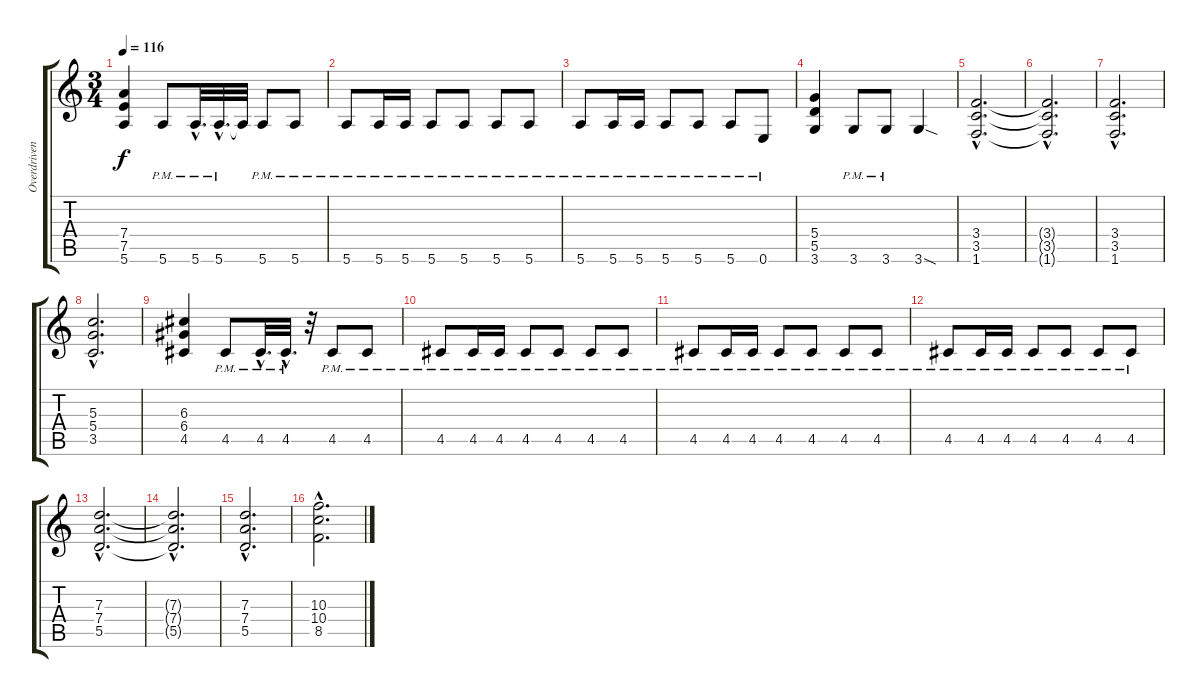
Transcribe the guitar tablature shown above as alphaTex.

\track ("Overdriven Guitar I" "Overdriven") {instrument overdrivenguitar}
\staff {score tabs}
\tuning (E4 B3 G3 D3 A2 E2) {hide}
\ts (3 4)
\tempo 116
\clef g2
\ks c
(7.4 7.5 5.6).4{dy f balance 8} 5.6{pm}.8 5.6{hac pm}.32{d} 5.6{hac pm}.32{d} 5.6{t}.32 5.6{pm}.8 5.6{pm}.8 |
5.6{pm}.8 5.6{pm}.16 5.6{pm}.16 5.6{pm}.8 5.6{pm}.8 5.6{pm}.8 5.6{pm}.8 |
5.6{pm}.8 5.6{pm}.16 5.6{pm}.16 5.6{pm}.8 5.6{pm}.8 5.6{pm}.8 0.6{pm}.8 |
(5.4 5.5 3.6).4 3.6{pm}.8 3.6{pm}.8 3.6{sod}.4 |
(3.4{hac} 3.5{hac} 1.6{hac}).2{d balance 8} |
(3.4{hac t} 3.5{hac t} 1.6{hac t}).2{d} |
(3.4{hac} 3.5{hac} 1.6{hac}).2{d} |
(5.3{hac} 5.4{hac} 3.5{hac}).2{d} |
(6.3 6.4 4.5).4{balance 8} 4.5{pm}.8 4.5{hac pm}.32{d} 4.5{hac pm}.32{d} r.32 4.5{pm}.8 4.5{pm}.8 |
4.5{pm}.8 4.5{pm}.16 4.5{pm}.16 4.5{pm}.8 4.5{pm}.8 4.5{pm}.8 4.5{pm}.8 |
4.5{pm}.8 4.5{pm}.16 4.5{pm}.16 4.5{pm}.8 4.5{pm}.8 4.5{pm}.8 4.5{pm}.8 |
4.5{pm}.8 4.5{pm}.16 4.5{pm}.16 4.5{pm}.8 4.5{pm}.8 4.5{pm}.8 4.5{pm}.8 |
(7.3{hac} 7.4{hac} 5.5{hac}).2{d balance 8} |
(7.3{hac t} 7.4{hac t} 5.5{hac t}).2{d} |
(7.3{hac} 7.4{hac} 5.5{hac}).2{d} |
(10.3{hac} 10.4{hac} 8.5{hac}).2{d}
